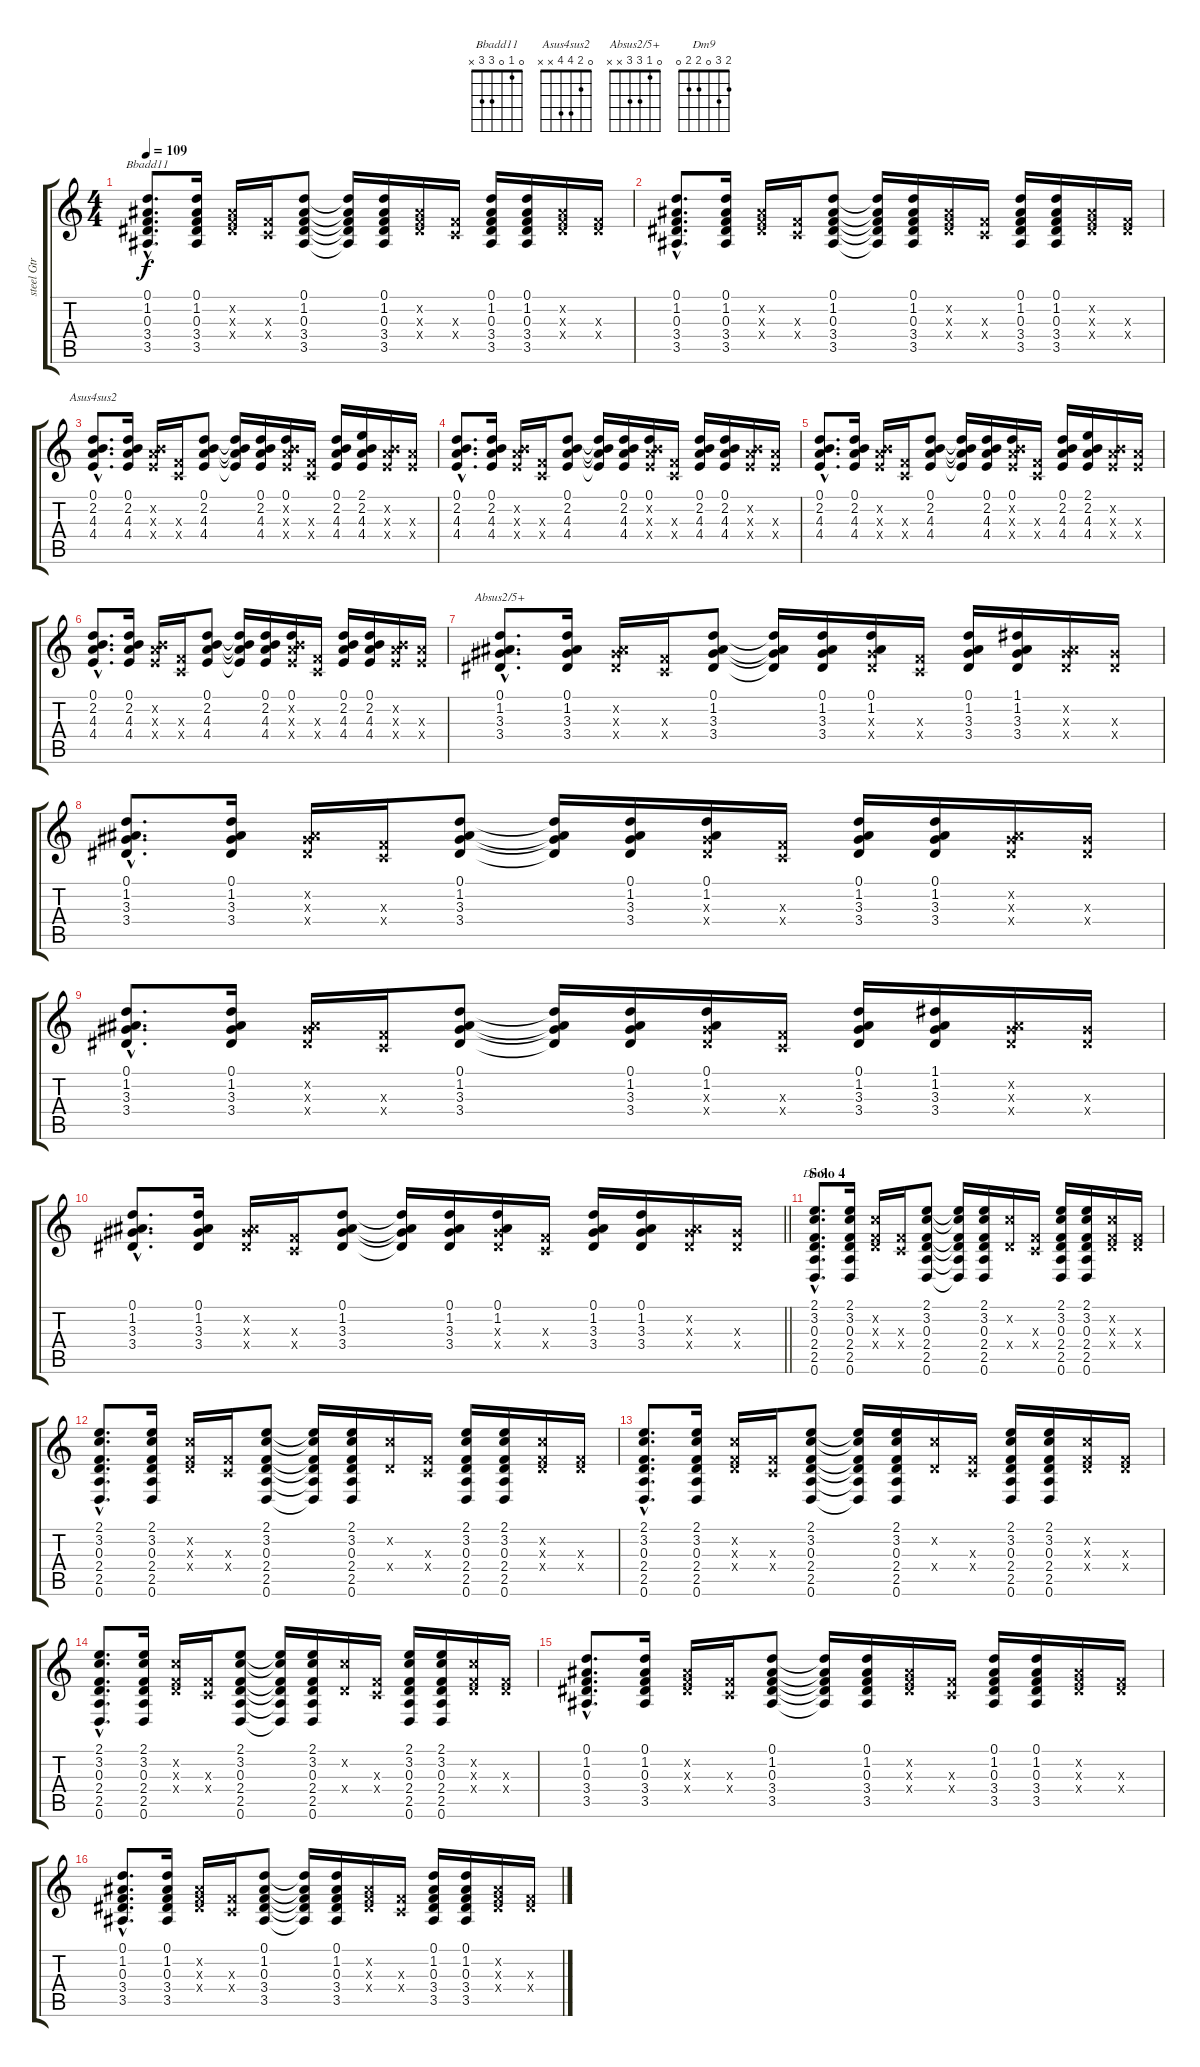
\track ("steel Gtr" "steel Gtr") {instrument acousticguitarsteel}
\staff {score tabs}
\tuning (D4 A3 F3 C3 G2 D2) {hide}
\chord ("Bbadd11" 0 1 0 3 3 x)
\chord ("Asus4sus2" 0 2 4 4 x x)
\chord ("Absus2/5+" 0 1 3 3 x x)
\chord ("Dm9" 2 3 0 2 2 0)
\ts (4 4)
\tempo 109
\clef g2
\ks c
(0.1{hac} 1.2{hac} 0.3{hac} 3.4{hac} 3.5{hac}).8{d ch "Bbadd11" dy f} (0.1 1.2 0.3 3.4 3.5).16 (1.2{x} 0.3{x} 3.4{x}).16 (0.3{x} 0.4{x}).16 (0.1 1.2 0.3 3.4 3.5).8 (0.1{t} 1.2{t} 0.3{t} 3.4{t} 3.5{t}).16 (0.1 1.2 0.3 3.4 3.5).16 (1.2{x} 0.3{x} 3.4{x}).16 (0.3{x} 0.4{x}).16 (0.1 1.2 0.3 3.4 3.5).16 (0.1 1.2 0.3 3.4 3.5).16 (1.2{x} 0.3{x} 3.4{x}).16 (0.3{x} 3.4{x}).16 |
(0.1{hac} 1.2{hac} 0.3{hac} 3.4{hac} 3.5{hac}).8{d} (0.1 1.2 0.3 3.4 3.5).16 (1.2{x} 0.3{x} 3.4{x}).16 (0.3{x} 0.4{x}).16 (0.1 1.2 0.3 3.4 3.5).8 (0.1{t} 1.2{t} 0.3{t} 3.4{t} 3.5{t}).16 (0.1 1.2 0.3 3.4 3.5).16 (1.2{x} 0.3{x} 3.4{x}).16 (0.3{x} 0.4{x}).16 (0.1 1.2 0.3 3.4 3.5).16 (0.1 1.2 0.3 3.4 3.5).16 (1.2{x} 0.3{x} 3.4{x}).16 (0.3{x} 3.4{x}).16 |
(0.1{hac} 2.2{hac} 4.3{hac} 4.4{hac}).8{d ch "Asus4sus2"} (0.1 2.2 4.3 4.4).16 (2.2{x} 4.3{x} 4.4{x}).16 (0.3{x} 0.4{x}).16 (0.1 2.2 4.3 4.4).8 (0.1{t} 2.2{t} 4.3{t} 4.4{t}).16 (0.1 2.2 4.3 4.4).16 (0.1 2.2{x} 4.3{x} 4.4{x}).16 (0.3{x} 0.4{x}).16 (0.1 2.2 4.3 4.4).16 (2.1 2.2 4.3 4.4).16 (2.2{x} 4.3{x} 4.4{x}).16 (4.3{x} 4.4{x}).16 |
(0.1{hac} 2.2{hac} 4.3{hac} 4.4{hac}).8{d} (0.1 2.2 4.3 4.4).16 (2.2{x} 4.3{x} 4.4{x}).16 (0.3{x} 0.4{x}).16 (0.1 2.2 4.3 4.4).8 (0.1{t} 2.2{t} 4.3{t} 4.4{t}).16 (0.1 2.2 4.3 4.4).16 (0.1 2.2{x} 4.3{x} 4.4{x}).16 (0.3{x} 0.4{x}).16 (0.1 2.2 4.3 4.4).16 (0.1 2.2 4.3 4.4).16 (2.2{x} 4.3{x} 4.4{x}).16 (4.3{x} 4.4{x}).16 |
(0.1{hac} 2.2{hac} 4.3{hac} 4.4{hac}).8{d} (0.1 2.2 4.3 4.4).16 (2.2{x} 4.3{x} 4.4{x}).16 (0.3{x} 0.4{x}).16 (0.1 2.2 4.3 4.4).8 (0.1{t} 2.2{t} 4.3{t} 4.4{t}).16 (0.1 2.2 4.3 4.4).16 (0.1 2.2{x} 4.3{x} 4.4{x}).16 (0.3{x} 0.4{x}).16 (0.1 2.2 4.3 4.4).16 (2.1 2.2 4.3 4.4).16 (2.2{x} 4.3{x} 4.4{x}).16 (4.3{x} 4.4{x}).16 |
(0.1{hac} 2.2{hac} 4.3{hac} 4.4{hac}).8{d} (0.1 2.2 4.3 4.4).16 (2.2{x} 4.3{x} 4.4{x}).16 (0.3{x} 0.4{x}).16 (0.1 2.2 4.3 4.4).8 (0.1{t} 2.2{t} 4.3{t} 4.4{t}).16 (0.1 2.2 4.3 4.4).16 (0.1 2.2{x} 4.3{x} 4.4{x}).16 (0.3{x} 0.4{x}).16 (0.1 2.2 4.3 4.4).16 (0.1 2.2 4.3 4.4).16 (2.2{x} 4.3{x} 4.4{x}).16 (4.3{x} 4.4{x}).16 |
(0.1{hac} 1.2{hac} 3.3{hac} 3.4{hac}).8{d ch "Absus2/5+"} (0.1 1.2 3.3 3.4).16 (1.2{x} 3.3{x} 3.4{x}).16 (0.3{x} 0.4{x}).16 (0.1 1.2 3.3 3.4).8 (0.1{t} 1.2{t} 3.3{t} 3.4{t}).16 (0.1 1.2 3.3 3.4).16 (0.1 1.2 3.3{x} 3.4{x}).16 (0.3{x} 0.4{x}).16 (0.1 1.2 3.3 3.4).16 (1.1 1.2 3.3 3.4).16 (1.2{x} 3.3{x} 3.4{x}).16 (3.3{x} 3.4{x}).16 |
(0.1{hac} 1.2{hac} 3.3{hac} 3.4{hac}).8{d} (0.1 1.2 3.3 3.4).16 (1.2{x} 3.3{x} 3.4{x}).16 (0.3{x} 0.4{x}).16 (0.1 1.2 3.3 3.4).8 (0.1{t} 1.2{t} 3.3{t} 3.4{t}).16 (0.1 1.2 3.3 3.4).16 (0.1 1.2 3.3{x} 3.4{x}).16 (0.3{x} 0.4{x}).16 (0.1 1.2 3.3 3.4).16 (0.1 1.2 3.3 3.4).16 (1.2{x} 3.3{x} 3.4{x}).16 (3.3{x} 3.4{x}).16 |
(0.1{hac} 1.2{hac} 3.3{hac} 3.4{hac}).8{d} (0.1 1.2 3.3 3.4).16 (1.2{x} 3.3{x} 3.4{x}).16 (0.3{x} 0.4{x}).16 (0.1 1.2 3.3 3.4).8 (0.1{t} 1.2{t} 3.3{t} 3.4{t}).16 (0.1 1.2 3.3 3.4).16 (0.1 1.2 3.3{x} 3.4{x}).16 (0.3{x} 0.4{x}).16 (0.1 1.2 3.3 3.4).16 (1.1 1.2 3.3 3.4).16 (1.2{x} 3.3{x} 3.4{x}).16 (3.3{x} 3.4{x}).16 |
\barLineRight lightlight
(0.1{hac} 1.2{hac} 3.3{hac} 3.4{hac}).8{d} (0.1 1.2 3.3 3.4).16 (1.2{x} 3.3{x} 3.4{x}).16 (0.3{x} 0.4{x}).16 (0.1 1.2 3.3 3.4).8 (0.1{t} 1.2{t} 3.3{t} 3.4{t}).16 (0.1 1.2 3.3 3.4).16 (0.1 1.2 3.3{x} 3.4{x}).16 (0.3{x} 0.4{x}).16 (0.1 1.2 3.3 3.4).16 (0.1 1.2 3.3 3.4).16 (1.2{x} 3.3{x} 3.4{x}).16 (3.3{x} 3.4{x}).16 |
\section ("" "Solo 4")
(2.1{hac} 3.2{hac} 0.3{hac} 2.4{hac} 2.5{hac} 0.6{hac}).8{d ch "Dm9"} (2.1 3.2 0.3 2.4 2.5 0.6).16 (3.2{x} 0.3{x} 2.4{x}).16 (0.3{x} 0.4{x}).16 (2.1 3.2 0.3 2.4 2.5 0.6).8 (2.1{t} 3.2{t} 0.3{t} 2.4{t} 2.5{t} 0.6{t}).16 (2.1 3.2 0.3 2.4 2.5 0.6).16 (3.2{x} 2.4{x}).16 (0.3{x} 0.4{x}).16 (2.1 3.2 0.3 2.4 2.5 0.6).16 (2.1 3.2 0.3 2.4 2.5 0.6).16 (3.2{x} 0.3{x} 2.4{x}).16 (0.3{x} 2.4{x}).16 |
(2.1{hac} 3.2{hac} 0.3{hac} 2.4{hac} 2.5{hac} 0.6{hac}).8{d} (2.1 3.2 0.3 2.4 2.5 0.6).16 (3.2{x} 0.3{x} 2.4{x}).16 (0.3{x} 0.4{x}).16 (2.1 3.2 0.3 2.4 2.5 0.6).8 (2.1{t} 3.2{t} 0.3{t} 2.4{t} 2.5{t} 0.6{t}).16 (2.1 3.2 0.3 2.4 2.5 0.6).16 (3.2{x} 2.4{x}).16 (0.3{x} 0.4{x}).16 (2.1 3.2 0.3 2.4 2.5 0.6).16 (2.1 3.2 0.3 2.4 2.5 0.6).16 (3.2{x} 0.3{x} 2.4{x}).16 (0.3{x} 2.4{x}).16 |
(2.1{hac} 3.2{hac} 0.3{hac} 2.4{hac} 2.5{hac} 0.6{hac}).8{d} (2.1 3.2 0.3 2.4 2.5 0.6).16 (3.2{x} 0.3{x} 2.4{x}).16 (0.3{x} 0.4{x}).16 (2.1 3.2 0.3 2.4 2.5 0.6).8 (2.1{t} 3.2{t} 0.3{t} 2.4{t} 2.5{t} 0.6{t}).16 (2.1 3.2 0.3 2.4 2.5 0.6).16 (3.2{x} 2.4{x}).16 (0.3{x} 0.4{x}).16 (2.1 3.2 0.3 2.4 2.5 0.6).16 (2.1 3.2 0.3 2.4 2.5 0.6).16 (3.2{x} 0.3{x} 2.4{x}).16 (0.3{x} 2.4{x}).16 |
(2.1{hac} 3.2{hac} 0.3{hac} 2.4{hac} 2.5{hac} 0.6{hac}).8{d} (2.1 3.2 0.3 2.4 2.5 0.6).16 (3.2{x} 0.3{x} 2.4{x}).16 (0.3{x} 0.4{x}).16 (2.1 3.2 0.3 2.4 2.5 0.6).8 (2.1{t} 3.2{t} 0.3{t} 2.4{t} 2.5{t} 0.6{t}).16 (2.1 3.2 0.3 2.4 2.5 0.6).16 (3.2{x} 2.4{x}).16 (0.3{x} 0.4{x}).16 (2.1 3.2 0.3 2.4 2.5 0.6).16 (2.1 3.2 0.3 2.4 2.5 0.6).16 (3.2{x} 0.3{x} 2.4{x}).16 (0.3{x} 2.4{x}).16 |
(0.1{hac} 1.2{hac} 0.3{hac} 3.4{hac} 3.5{hac}).8{d} (0.1 1.2 0.3 3.4 3.5).16 (1.2{x} 0.3{x} 3.4{x}).16 (0.3{x} 0.4{x}).16 (0.1 1.2 0.3 3.4 3.5).8 (0.1{t} 1.2{t} 0.3{t} 3.4{t} 3.5{t}).16 (0.1 1.2 0.3 3.4 3.5).16 (1.2{x} 0.3{x} 3.4{x}).16 (0.3{x} 0.4{x}).16 (0.1 1.2 0.3 3.4 3.5).16 (0.1 1.2 0.3 3.4 3.5).16 (1.2{x} 0.3{x} 3.4{x}).16 (0.3{x} 3.4{x}).16 |
(0.1{hac} 1.2{hac} 0.3{hac} 3.4{hac} 3.5{hac}).8{d} (0.1 1.2 0.3 3.4 3.5).16 (1.2{x} 0.3{x} 3.4{x}).16 (0.3{x} 0.4{x}).16 (0.1 1.2 0.3 3.4 3.5).8 (0.1{t} 1.2{t} 0.3{t} 3.4{t} 3.5{t}).16 (0.1 1.2 0.3 3.4 3.5).16 (1.2{x} 0.3{x} 3.4{x}).16 (0.3{x} 0.4{x}).16 (0.1 1.2 0.3 3.4 3.5).16 (0.1 1.2 0.3 3.4 3.5).16 (1.2{x} 0.3{x} 3.4{x}).16 (0.3{x} 3.4{x}).16
